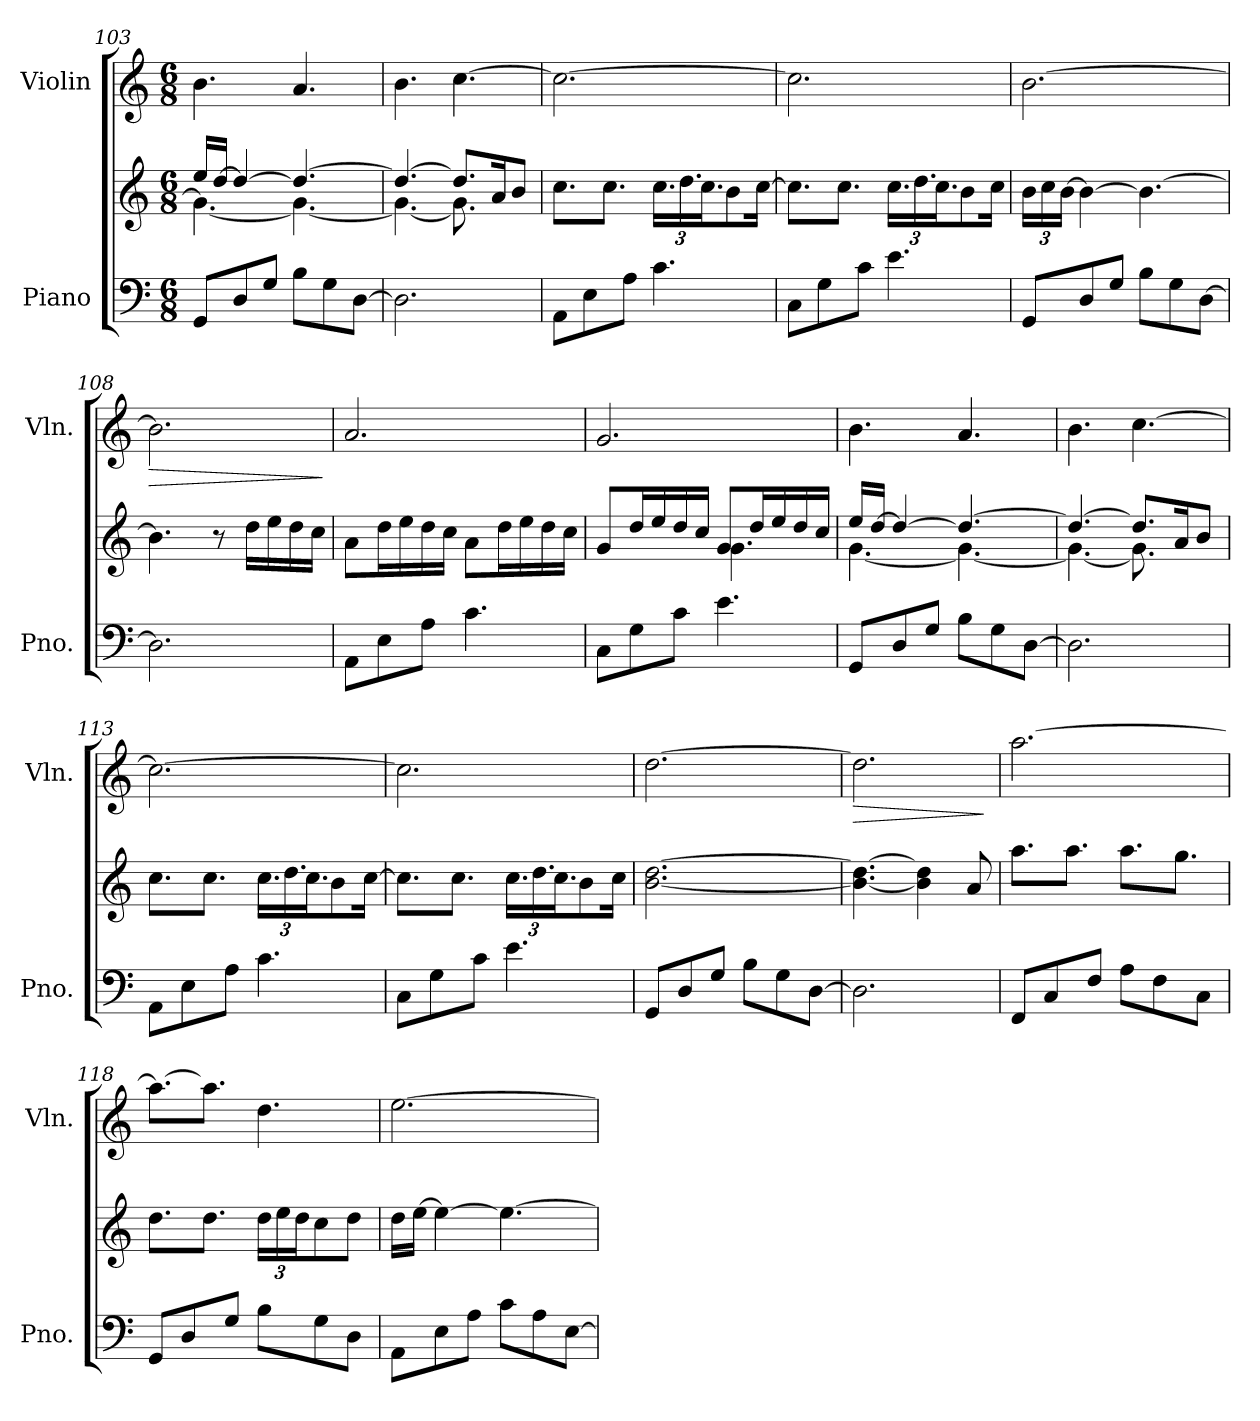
**kern	**kern	**kern	**dynam
*part2	*part2	*part1	*part1
*staff3	*staff2	*staff1	*staff1
*I"Piano	*	*I"Violin	*
*I'Pno.	*	*I'Vln.	*
!!LO:PB:g=z
*clefF4	*clefG2	*clefG2	*
*k[]	*k[]	*k[]	*
*M6/8	*M6/8	*M6/8	*
=103	=103	=103	=103
*	*^	*	*
8GG/L	16ee/LL	4.g\_	4.b\	.
.	[16dd/JJ	.	.	.
8D/	4dd/_	.	.	.
8G/J	.	.	.	.
8B\L	4.dd/_	4.g\_	4.a/	.
8G\	.	.	.	.
[8D\J	.	.	.	.
=104	=104	=104	=104	=104
2.D\]	4.dd/_	4.g\_	4.b\	.
.	8.dd/L]	8.g\]	[4.cc\	.
.	16a/K	16ryy	.	.
.	8b/J	8ryy	.	.
*	*v	*v	*	*
=105	=105	=105	=105
8AA\L	8.cc\L	2.cc\_	.
8E\	.	.	.
.	8.cc\J	.	.
8A\J	.	.	.
*	*Xbrackettup	*	*
4.c\	24.cc\LL	.	.
.	24.dd\	.	.
.	24.cc\J	.	.
.	8b\	.	.
.	[16cc\Jk	.	.
=106	=106	=106	=106
8C\L	8.cc\L]	2.cc\]	.
8G\	.	.	.
.	8.cc\J	.	.
8c\J	.	.	.
4.e\	24.cc\LL	.	.
.	24.dd\	.	.
.	24.cc\J	.	.
.	8b\	.	.
.	16cc\Jk	.	.
=107	=107	=107	=107
8GG/L	24b\LL	[2.b\	.
.	24cc\	.	.
.	[24b\JJ	.	.
8D/	4b\_	.	.
8G/J	.	.	.
8B\L	4.b\_	.	.
8G\	.	.	.
[8D\J	.	.	.
!!LO:LB:g=z
=108	=108	=108	=108
!	!	!	!LO:HP:b
2.D\]	4.b\]	2.b\]	>
.	8r	.	.
.	16dd\LL	.	.
.	16ee\	.	.
.	16dd\	.	.
.	16cc\JJ	.	.
.	.	.	]
=109	=109	=109	=109
8AA\L	8a\L	2.a/	.
8E\	16dd\L	.	.
.	16ee\	.	.
8A\J	16dd\	.	.
.	16cc\JJ	.	.
4.c\	8a\L	.	.
.	16dd\L	.	.
.	16ee\	.	.
.	16dd\	.	.
.	16cc\JJ	.	.
=110	=110	=110	=110
*	*^	*	*
8C\L	8g/L	4.ryy	2.g/	.
8G\	16dd/L	.	.	.
.	16ee/	.	.	.
8c\J	16dd/	.	.	.
.	16cc/JJ	.	.	.
4.e\	8g/L	4.g\	.	.
.	16dd/L	.	.	.
.	16ee/	.	.	.
.	16dd/	.	.	.
.	16cc/JJ	.	.	.
=111	=111	=111	=111	=111
8GG/L	16ee/LL	[4.g\	4.b\	.
.	[16dd/JJ	.	.	.
8D/	4dd/_	.	.	.
8G/J	.	.	.	.
8B\L	4.dd/_	4.g\_	4.a/	.
8G\	.	.	.	.
[8D\J	.	.	.	.
=112	=112	=112	=112	=112
2.D\]	4.dd/_	4.g\_	4.b\	.
.	8.dd/L]	8.g\]	[4.cc\	.
.	16a/K	16ryy	.	.
.	8b/J	8ryy	.	.
*	*v	*v	*	*
!!LO:LB:g=z
=113	=113	=113	=113
8AA\L	8.cc\L	2.cc\_	.
8E\	.	.	.
.	8.cc\J	.	.
8A\J	.	.	.
4.c\	24.cc\LL	.	.
.	24.dd\	.	.
.	24.cc\J	.	.
.	8b\	.	.
.	[16cc\Jk	.	.
=114	=114	=114	=114
8C\L	8.cc\L]	2.cc\]	.
8G\	.	.	.
.	8.cc\J	.	.
8c\J	.	.	.
4.e\	24.cc\LL	.	.
.	24.dd\	.	.
.	24.cc\J	.	.
.	8b\	.	.
.	16cc\Jk	.	.
=115	=115	=115	=115
8GG/L	[2.b\ [2.dd\	[2.dd\	.
8D/	.	.	.
8G/J	.	.	.
8B\L	.	.	.
8G\	.	.	.
[8D\J	.	.	.
=116	=116	=116	=116
!	!	!	!LO:HP:b
2.D\]	4.b\_ 4.dd\_	2.dd\]	>
.	4b\] 4dd\]	.	.
.	8a/	.	.
.	.	.	]
=117	=117	=117	=117
8FF/L	8.aa\L	[2.aa\	.
8C/	.	.	.
.	8.aa\J	.	.
8F/J	.	.	.
8A\L	8.aa\L	.	.
8F\	.	.	.
.	8.gg\J	.	.
8C\J	.	.	.
=118	=118	=118	=118
8GG/L	8.dd\L	8.aa\L_	.
8D/	.	.	.
.	8.dd\J	8.aa\J]	.
8G/J	.	.	.
8B\L	24dd\LL	4.dd\	.
.	24ee\	.	.
.	24dd\J	.	.
8G\	8cc\	.	.
8D\J	8dd\J	.	.
!!LO:LB:g=z
=119	=119	=119	=119
8AA\L	16dd\LL	[2.ee\	.
.	[16ee\JJ	.	.
8E\	4ee\_	.	.
8A\J	.	.	.
8c\L	4.ee\_	.	.
8A\	.	.	.
[8E\J	.	.	.
=	=	=	=
*-	*-	*-	*-
